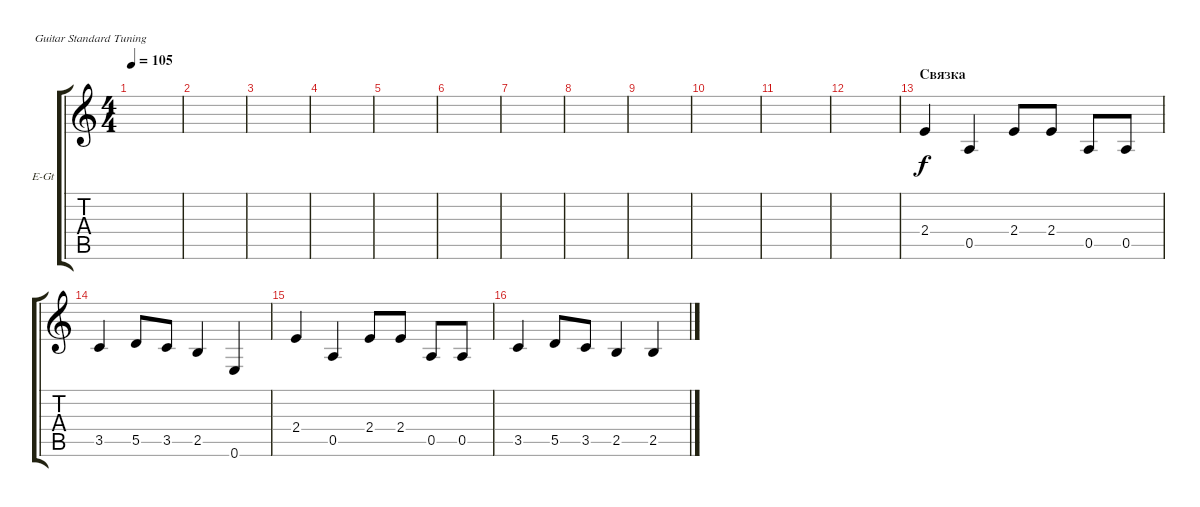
\defaultSystemsLayout 4
\bracketExtendMode groupsimilarinstruments
\firstSystemTrackNameOrientation horizontal
\otherSystemsTrackNameOrientation horizontal
\track ("Electric Guitar" "E-Gt") {instrument electricguitarclean}
\staff {score tabs}
\tuning (E4 B3 G3 D3 A2 E2)
\ts (4 4)
\tempo 105
\clef g2
\scale
0.333333
\ks c
|
\scale
0.333333 |
\scale
0.333333 |
\scale
0.333333 |
\scale
0.333333 |
\scale
0.333333 |
\scale
0.333333 |
\scale
0.333333 |
\scale
0.333333 |
\scale
0.333333 |
\scale
0.333333 |
\scale
0.333333 |
\section ("" "Связка")
\scale
0.333333 2.4.4 0.5.4 2.4.8 2.4.8 0.5.8 0.5.8 |
\scale
0.333333 3.5.4 5.5.8 3.5.8 2.5.4 0.6.4 |
\scale
0.333333 2.4.4 0.5.4 2.4.8 2.4.8 0.5.8 0.5.8 |
\scale
0.333333 3.5.4 5.5.8 3.5.8 2.5.4 2.5.4
